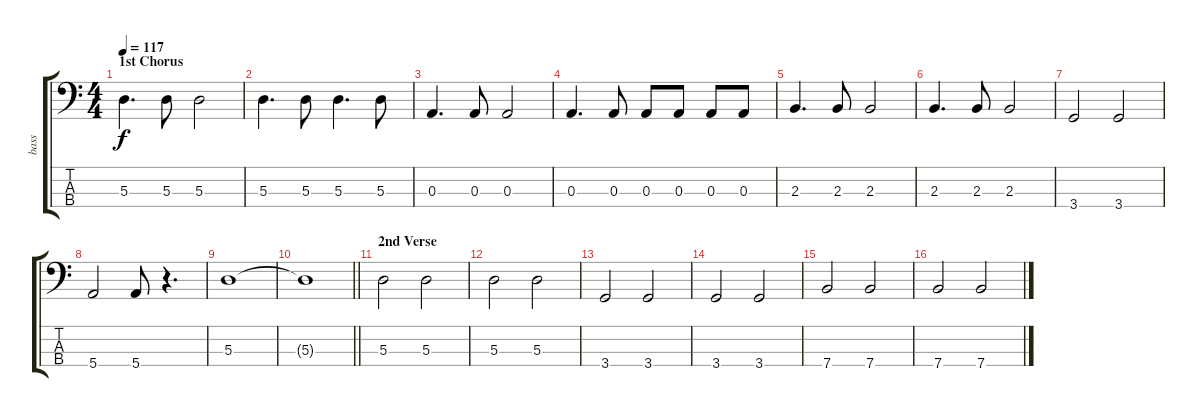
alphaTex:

\track ("bass" "bass") {instrument electricbassfinger}
\staff {score tabs}
\tuning (G2 D2 A1 E1) {hide}
\ts (4 4)
\section ("" "1st Chorus")
\tempo 117
\clef f4
\ks c
5.3.4{d dy f} 5.3.8 5.3.2 |
5.3.4{d} 5.3.8 5.3.4{d} 5.3.8 |
0.3.4{d} 0.3.8 0.3.2 |
0.3.4{d} 0.3.8 0.3.8 0.3.8 0.3.8 0.3.8 |
2.3.4{d} 2.3.8 2.3.2 |
2.3.4{d} 2.3.8 2.3.2 |
3.4.2 3.4.2 |
5.4.2 5.4.8 r.4{d} |
5.3.1 |
\barLineRight lightlight
5.3{t}.1 |
\section ("" "2nd Verse")
5.3.2 5.3.2 |
5.3.2 5.3.2 |
3.4.2 3.4.2 |
3.4.2 3.4.2 |
7.4.2 7.4.2 |
7.4.2 7.4.2
